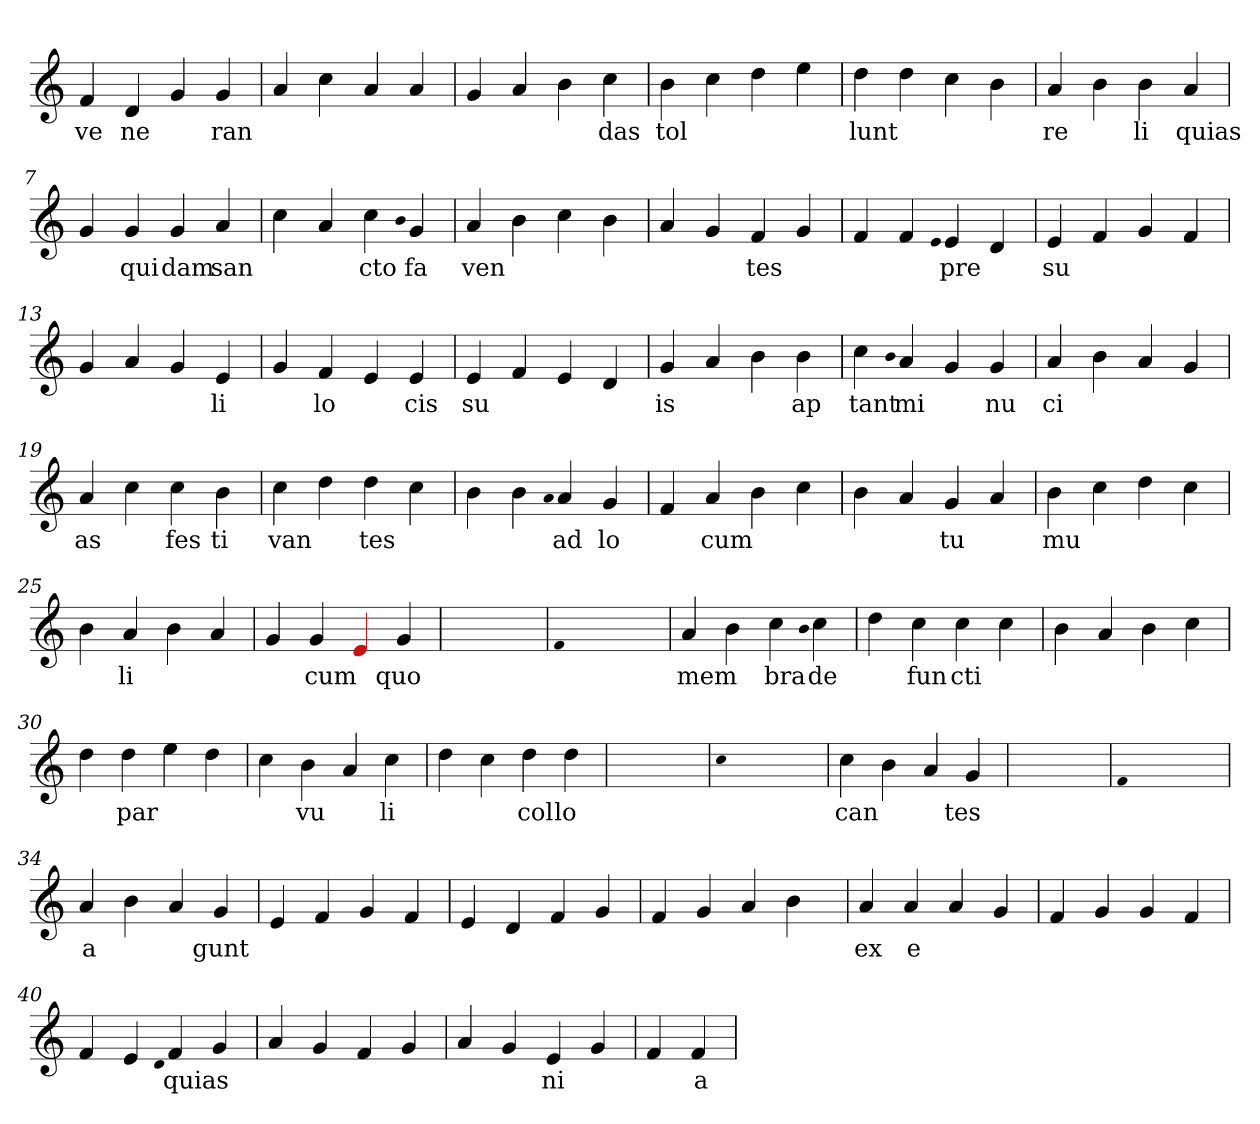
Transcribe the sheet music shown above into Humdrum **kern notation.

**kern	**text
*part1	*part1
*staff1	*staff1
*clefG2	*
=1	=1
4f	ve
4d	ne
4g	.
4g	ran
=2	=2
4a	.
4cc	.
4a	.
4a	.
=3	=3
4g	.
4a	.
4b	.
4cc	das
=4	=4
4b	tol
4cc	.
4dd	.
4ee	.
=5	=5
4dd	lunt
4dd	.
4cc	.
4b	.
=6	=6
4a	re
4b	.
4b	li
4a	quias
=7	=7
4g	.
4g	qui
4g	dam
4a	san
=8	=8
4cc	.
4a	.
4cc	cto
qqb	.
4g	fa
=9	=9
4a	ven
4b	.
4cc	.
4b	.
=10	=10
4a	.
4g	.
4f	tes
4g	.
=11	=11
4f	.
4f	.
qqe	.
4e	pre
4d	.
=12	=12
4e	su
4f	.
4g	.
4f	.
=13	=13
4g	.
4a	.
4g	.
4e	li
=14	=14
4g	.
4f	lo
4e	.
4e	cis
=15	=15
4e	su
4f	.
4e	.
4d	.
=16	=16
4g	is
4a	.
4b	.
4b	ap
=17	=17
4cc	tant
qqb	.
4a	mi
4g	.
4g	nu
=18	=18
4a	ci
4b	.
4a	.
4g	.
=19	=19
4a	as
4cc	.
4cc	fes
4b	ti
=20	=20
4cc	van
4dd	.
4dd	tes
4cc	.
=21	=21
4b	.
4b	.
qqa	.
4a	ad
4g	lo
=22	=22
4f	.
4a	cum
4b	.
4cc	.
=23	=23
4b	.
4a	.
4g	tu
4a	.
=24	=24
4b	mu
4cc	.
4dd	.
4cc	.
=25	=25
4b	.
4a	li
4b	.
4a	.
=26	=26
4g	.
4g	cum
4Re	.
4g	quo
=27	=27
1ryy	.
=27	=27
qqf	.
1ryy	.
=27	=27
4a	mem
4b	.
4cc	bra
qqb	.
4cc	de
=28	=28
4dd	.
4cc	fun
4cc	cti
4cc	.
=29	=29
4b	.
4a	.
4b	.
4cc	.
=30	=30
4dd	.
4dd	par
4ee	.
4dd	.
=31	=31
4cc	.
4b	vu
4a	.
4cc	li
=32	=32
4dd	.
4cc	.
4dd	col
4dd	lo
=33	=33
1ryy	.
=33	=33
qqcc	.
1ryy	.
=33	=33
4cc	can
4b	.
4a	.
4g	tes
=34	=34
1ryy	.
=34	=34
qqf	.
1ryy	.
=34	=34
4a	a
4b	.
4a	.
4g	gunt
=35	=35
4e	.
4f	.
4g	.
4f	.
=36	=36
4e	.
4d	.
4f	.
4g	.
=37	=37
4f	.
4g	.
4a	.
4b	.
=38	=38
4a	ex
4a	e
4a	.
4g	.
=39	=39
4f	.
4g	.
4g	.
4f	.
=40	=40
4f	.
4e	.
qqd	.
4f	quias
4g	.
=41	=41
4a	.
4g	.
4f	.
4g	.
=42	=42
4a	.
4g	.
4e	ni
4g	.
=43	=43
4f	.
4f	a
=	=
*-	*-
